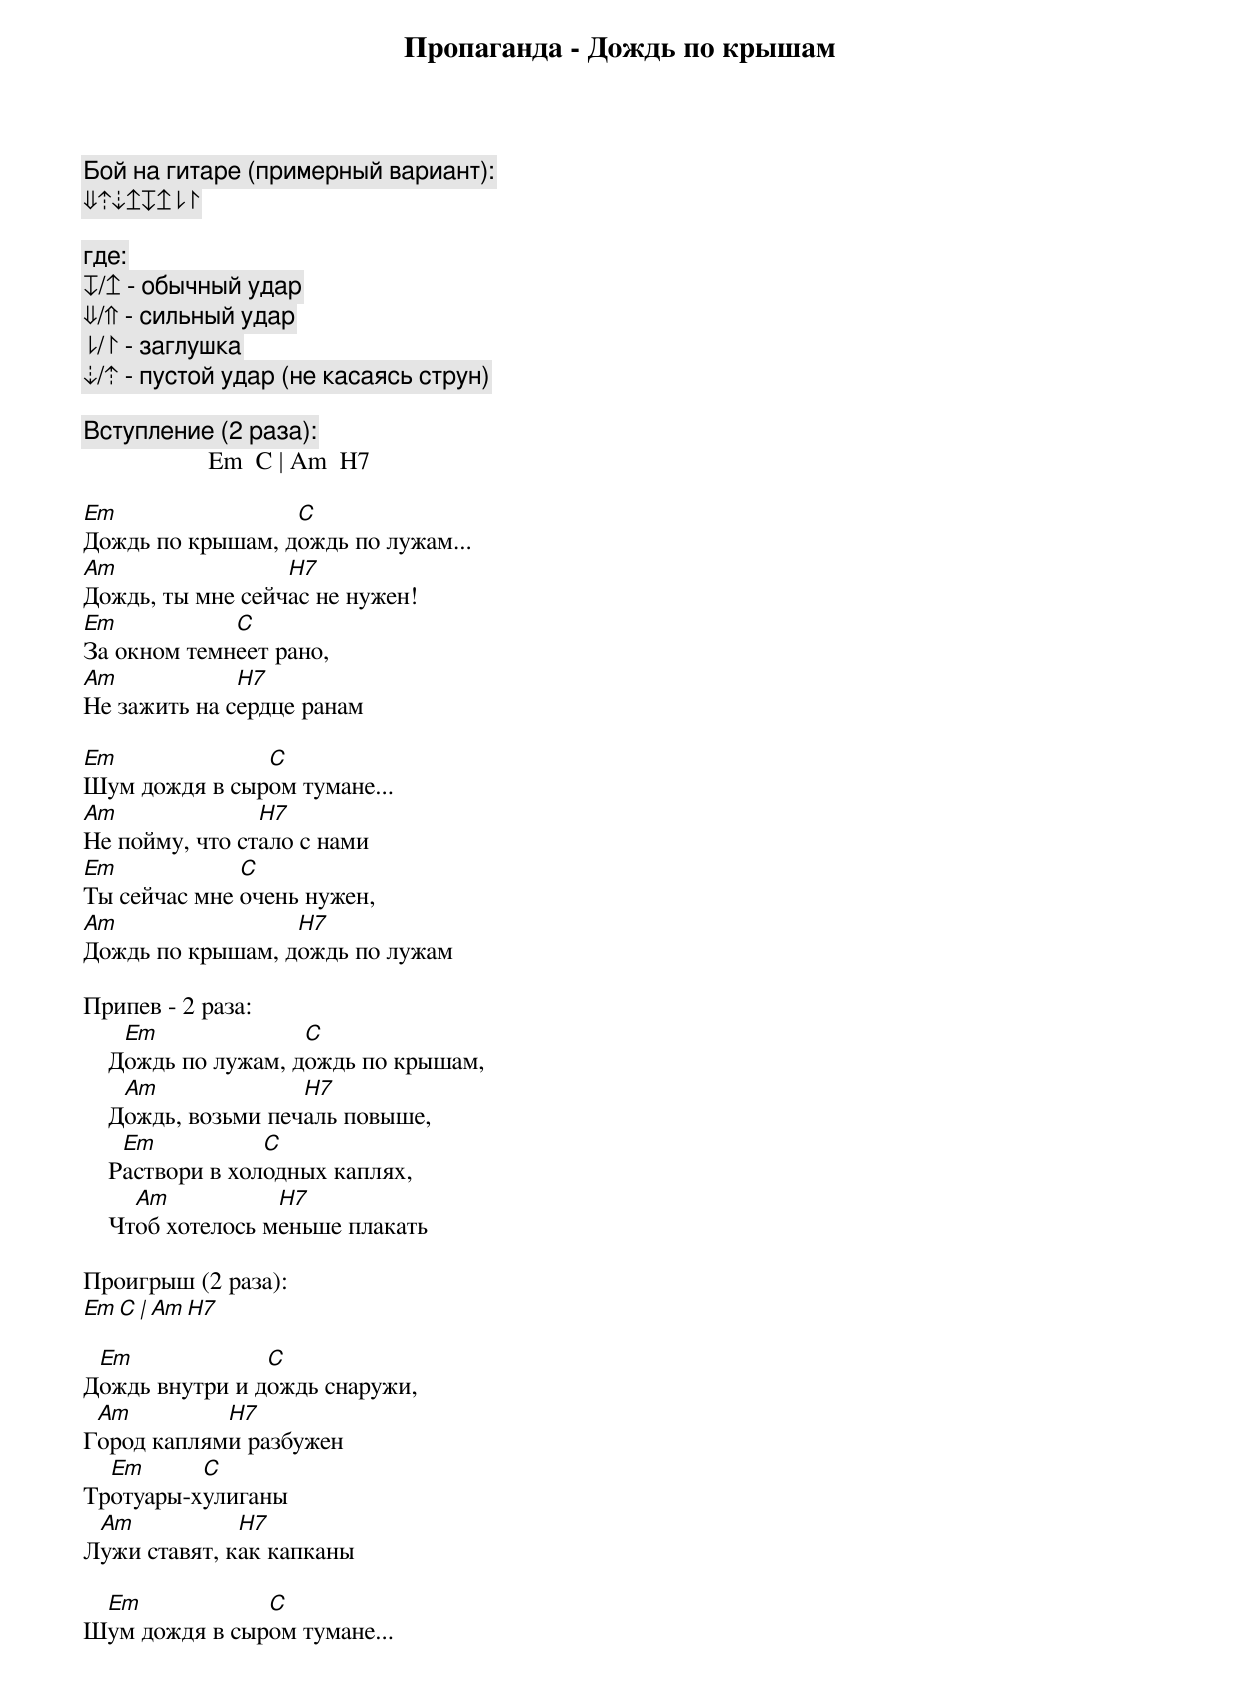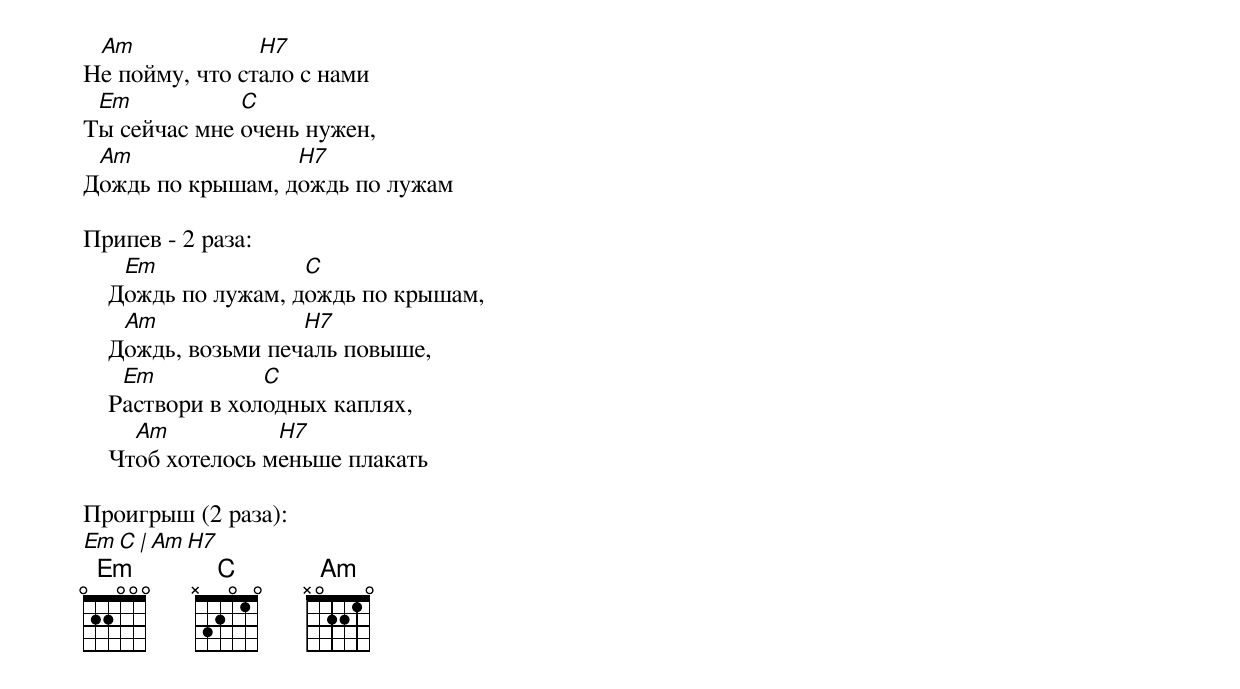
Пропаганда - Дождь по крышам


Бой на гитаре (примерный вариант):
           ⇓⇡⇣↥↧↥⇂↾

где:
↧/↥ - обычный удар
⇓/⇑ - сильный удар
⇂/↾ - заглушка
⇣/⇡ - пустой удар (не касаясь струн)

Вступление (2 раза):
                    Em  C | Am  H7

Em                C
Дождь по крышам, дождь по лужам...
Am                H7
Дождь, ты мне сейчас не нужен!
Em           C
За окном темнеет рано,
Am            H7
Не зажить на сердце ранам

Em             C
Шум дождя в сыром тумане...
Am              H7
Не пойму, что стало с нами
Em            C
Ты сейчас мне очень нужен,
Am                H7
Дождь по крышам, дождь по лужам

Припев - 2 раза:
     Em              C
    Дождь по лужам, дождь по крышам,
     Am              H7
    Дождь, возьми печаль повыше,
     Em           C
    Раствори в холодных каплях,
      Am           H7
    Чтоб хотелось меньше плакать

Проигрыш (2 раза):
                    Em  C | Am  H7

 Em             C
Дождь внутри и дождь снаружи,
 Am         H7
Город каплями разбужен
  Em      C
Тротуары-хулиганы
 Am           H7
Лужи ставят, как капканы

 Em            C
Шум дождя в сыром тумане...
 Am             H7
Не пойму, что стало с нами
 Em           C
Ты сейчас мне очень нужен,
 Am               H7
Дождь по крышам, дождь по лужам

Припев - 2 раза:
     Em              C
    Дождь по лужам, дождь по крышам,
     Am              H7
    Дождь, возьми печаль повыше,
     Em           C
    Раствори в холодных каплях,
      Am           H7
    Чтоб хотелось меньше плакать

Проигрыш (2 раза):
                    Em  C | Am  H7
